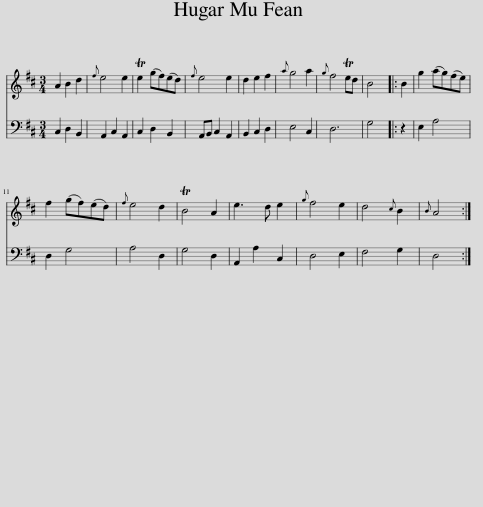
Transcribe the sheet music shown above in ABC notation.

X:1
%%score 1 2
L:1/8
M:3/4
I:linebreak $
K:D
V:1 treble
V:2 bass
V:1
 A2 B2 d2 |{f} e4 e2 | Te2 (gf)(ed) |{f} e4 e2 | d2 e2 f2 | %5
{a} g4 a2 |{g} f4 Ted | B4 |: B2 | g2 (ag)(fe) |$ %10
 f2 (gf)(ed) |{f} e4 d2 | TB4 A2 | e3 d e2 |{g} f4 e2 | %15
 d4{c} B2 |{B} A4 :| %17
V:2
 C,2 D,2 B,,2 | A,,2 C,2 A,,2 | C,2 D,2 B,,2 | A,,B,, C,2 A,,2 | B,,2 C,2 D,2 | %5
 E,4 C,2 | D,6 | G,4 |: z2 | E,2 A,4 |$ %10
 D,2 G,4 | A,4 D,2 | G,4 D,2 | A,,2 A,2 C,2 | D,4 E,2 | %15
 F,4 G,2 | D,4 :| %17
